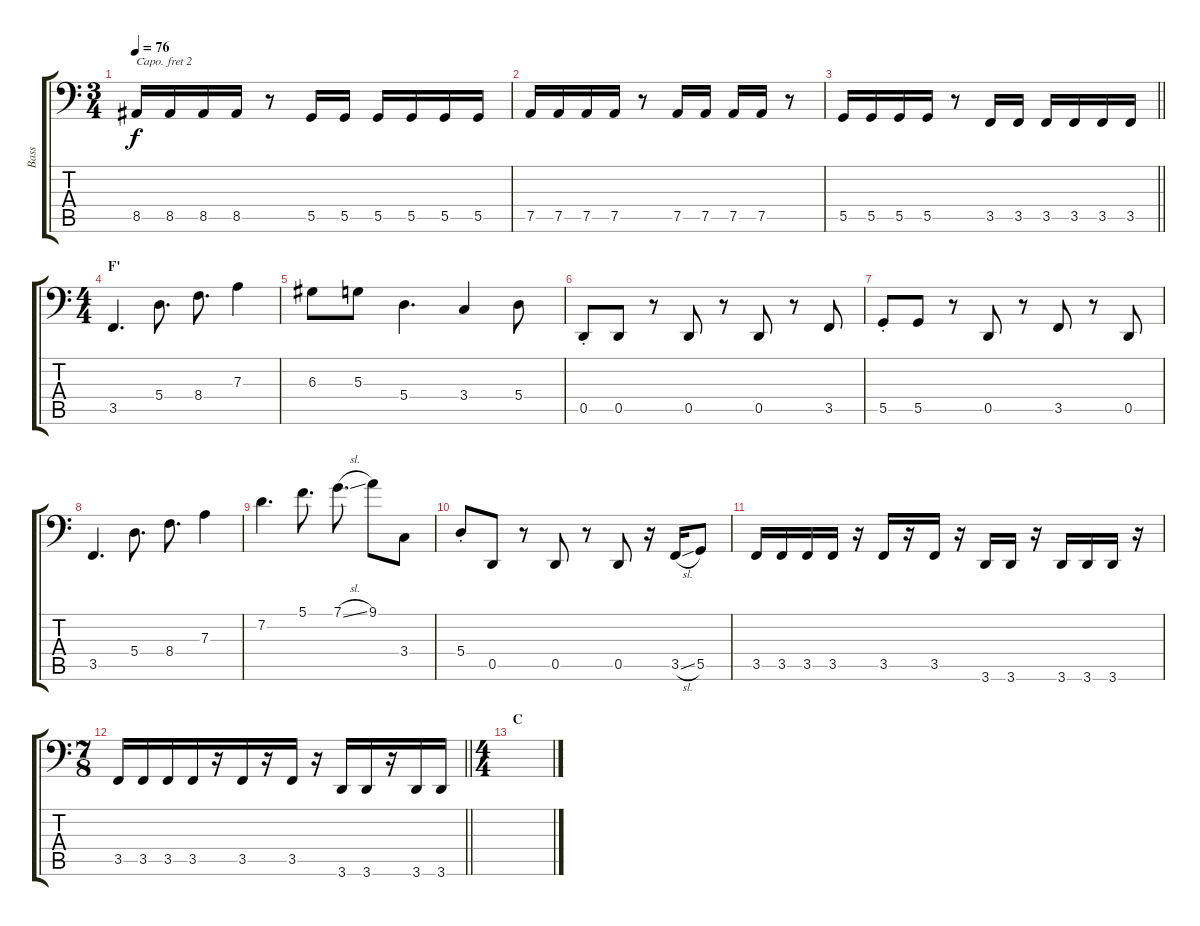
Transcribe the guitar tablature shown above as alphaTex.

\track ("Bass" "Bass") {instrument electricbassfinger}
\staff {score tabs}
\capo 2
\tuning (Bb2 F2 C2 G1 C1 A0) {hide}
\ts (3 4)
\tempo 76
\clef f4
\ks c
8.5.16{dy f} 8.5.16 8.5.16 8.5.16 r.8 5.5.16 5.5.16 5.5.16 5.5.16 5.5.16 5.5.16 |
7.5.16 7.5.16 7.5.16 7.5.16 r.8 7.5.16 7.5.16 7.5.16 7.5.16 r.8 |
\barLineRight lightlight
5.5.16 5.5.16 5.5.16 5.5.16 r.8 3.5.16 3.5.16 3.5.16 3.5.16 3.5.16 3.5.16 |
\ts (4 4)
\section ("" "F'")
3.5.4{d} 5.4.8{d} 8.4.8{d} 7.3.4 |
6.3.8 5.3.8 5.4.4{d} 3.4.4 5.4.8 |
0.5{st}.8 0.5.8 r.8 0.5.8 r.8 0.5.8 r.8 3.5.8 |
5.5{st}.8 5.5.8 r.8 0.5.8 r.8 3.5.8 r.8 0.5.8 |
3.5.4{d} 5.4.8{d} 8.4.8{d} 7.3.4 |
7.2.4{d} 5.1.8{d} 7.1{sl}.8{d} 9.1.8 3.4.8 |
5.4{st}.8 0.5.8 r.8 0.5.8 r.8 0.5.8 r.16 3.5{sl}.16 5.5.8 |
3.5.16 3.5.16 3.5.16 3.5.16 r.16 3.5.16 r.16 3.5.16 r.16 3.6.16 3.6.16 r.16 3.6.16 3.6.16 3.6.16 r.16 |
\ts (7 8)
\barLineRight lightlight
3.5.16 3.5.16 3.5.16 3.5.16 r.16 3.5.16 r.16 3.5.16 r.16 3.6.16 3.6.16 r.16 3.6.16 3.6.16 |
\ts (4 4)
\section ("" "C")
